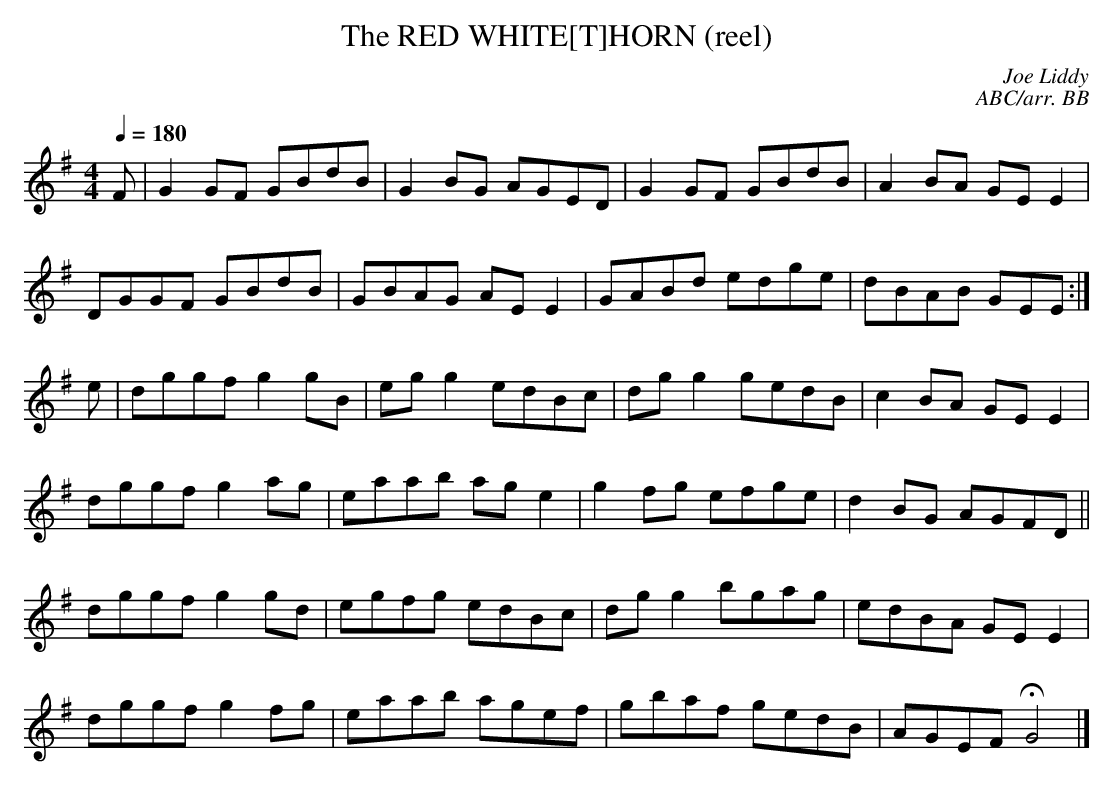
X:1
T:RED WHITE[T]HORN (reel), The
C:Joe Liddy
C:ABC/arr. BB
Q:1/4=180
L:1/8
M:4/4
K:G
F|G2GF GBdB|G2BG AGED|G2GF GBdB|A2BA GEE2 |
DGGF GBdB|GBAG AE E2|GABd edge|dBAB GEE :|
e|dggf g2 gB|eg g2 edBc|dg g2 gedB|c2 BA GE E2 |
dggf g2 ag|eaab ag e2|g2 fg efge|d2BG AGFD ||
dggf g2 gd|egfg edBc|dgg2 bgag|edBA GE E2 |
dggf g2 fg|eaab agef|gbaf gedB|AGEF HG4 |]
